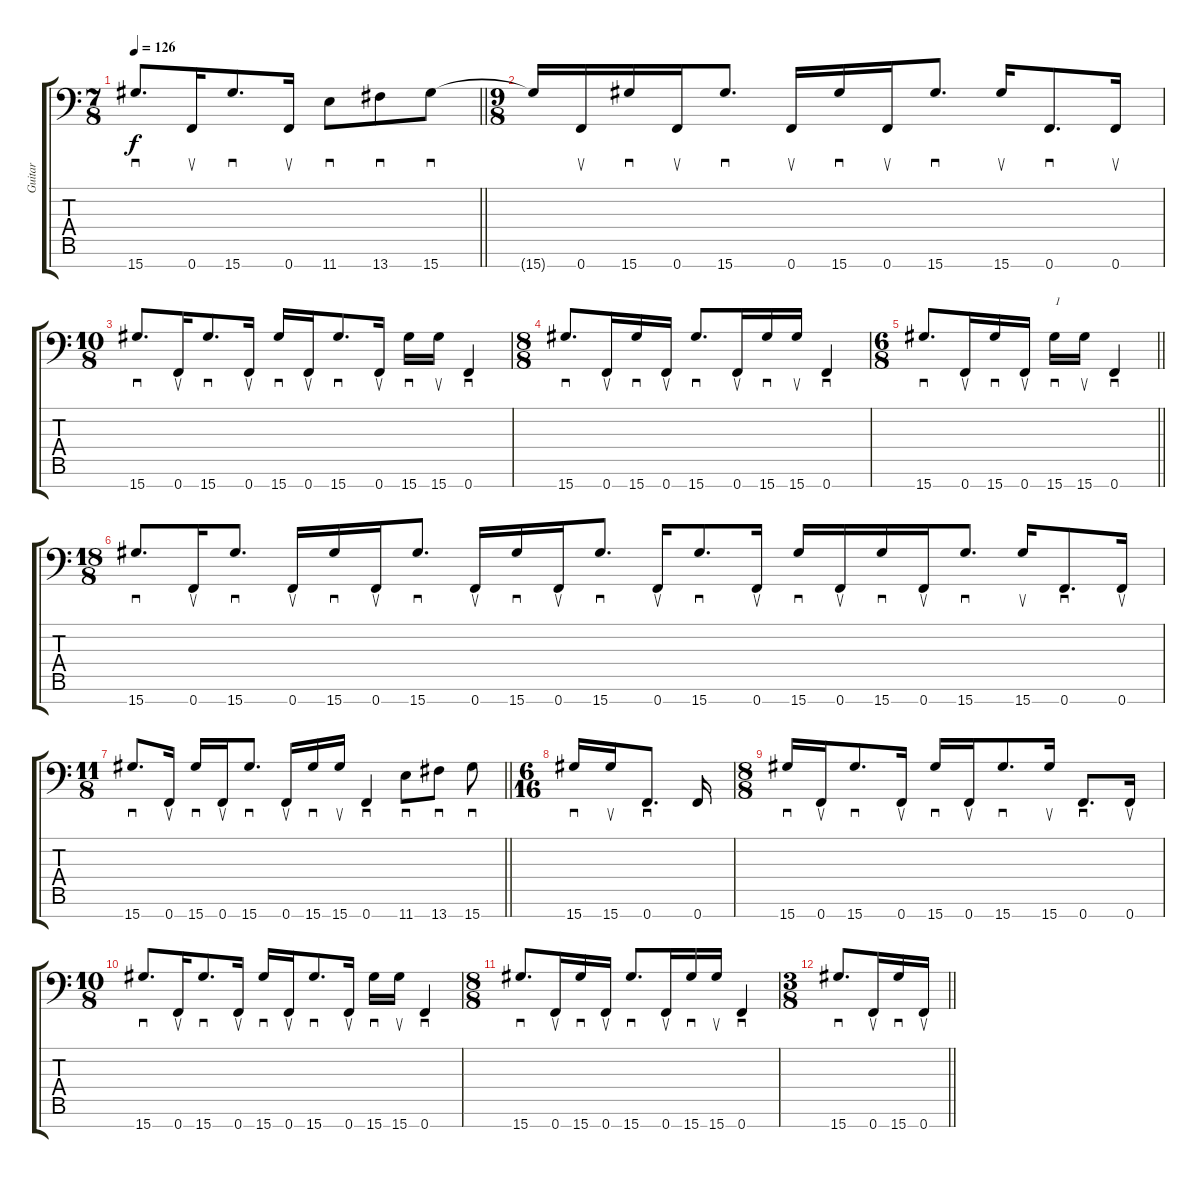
\track ("Guitar" "Guitar") {instrument distortionguitar}
\staff {score tabs}
\tuning (Bb3 Gb3 Db3 Ab2 Eb2 Bb1 F1) {hide}
\ts (7 8)
\tempo 126
\clef f4
\barLineRight lightlight
\ks c
15.7.8{d sd dy f} 0.7.16{su} 15.7.8{d sd} 0.7.16{su} 11.7.8{sd} 13.7.8{sd} 15.7.8{sd} |
\ts (9 8)
15.7{t}.16 0.7.16{su} 15.7.16{sd} 0.7.16{su} 15.7.8{d sd} 0.7.16{su} 15.7.16{sd} 0.7.16{su} 15.7.8{d sd} 15.7.16{su} 0.7.8{d sd} 0.7.16{su} |
\ts (10 8)
15.7.8{d sd} 0.7.16{su} 15.7.8{d sd} 0.7.16{su} 15.7.16{sd} 0.7.16{su} 15.7.8{d sd} 0.7.16{su} 15.7.16{sd} 15.7.16{su} 0.7.4{sd} |
\ts (8 8)
15.7.8{d sd} 0.7.16{su} 15.7.16{sd} 0.7.16{su} 15.7.8{d sd} 0.7.16{su} 15.7.16{sd} 15.7.16{su} 0.7.4{sd} |
\ts (6 8)
\barLineRight lightlight
15.7.8{d sd} 0.7.16{su} 15.7.16{sd} 0.7.16{su} 15.7.16{sd txt "1"} 15.7.16{su} 0.7.4{sd} |
\ts (18 8)
15.7.8{d sd} 0.7.16{su} 15.7.8{d sd} 0.7.16{su} 15.7.16{sd} 0.7.16{su} 15.7.8{d sd} 0.7.16{su} 15.7.16{sd} 0.7.16{su} 15.7.8{d sd} 0.7.16{su} 15.7.8{d sd} 0.7.16{su} 15.7.16{sd} 0.7.16{su} 15.7.16{sd} 0.7.16{su} 15.7.8{d sd} 15.7.16{su} 0.7.8{d sd} 0.7.16{su} |
\ts (11 8)
\barLineRight lightlight
15.7.8{d sd} 0.7.16{su} 15.7.16{sd} 0.7.16{su} 15.7.8{d sd} 0.7.16{su} 15.7.16{sd} 15.7.16{su} 0.7.4{sd} 11.7.8{sd} 13.7.8{sd} 15.7.8{sd} |
\ts (6 16)
15.7.16{sd} 15.7.16{su} 0.7.8{d sd} 0.7.16 |
\ts (8 8)
15.7.16{sd} 0.7.16{su} 15.7.8{d sd} 0.7.16{su} 15.7.16{sd} 0.7.16{su} 15.7.8{d sd} 15.7.16{su} 0.7.8{d sd} 0.7.16{su} |
\ts (10 8)
15.7.8{d sd} 0.7.16{su} 15.7.8{d sd} 0.7.16{su} 15.7.16{sd} 0.7.16{su} 15.7.8{d sd} 0.7.16{su} 15.7.16{sd} 15.7.16{su} 0.7.4{sd} |
\ts (8 8)
15.7.8{d sd} 0.7.16{su} 15.7.16{sd} 0.7.16{su} 15.7.8{d sd} 0.7.16{su} 15.7.16{sd} 15.7.16{su} 0.7.4{sd} |
\ts (3 8)
\barLineRight lightlight
15.7.8{d sd} 0.7.16{su} 15.7.16{sd} 0.7.16{su}
